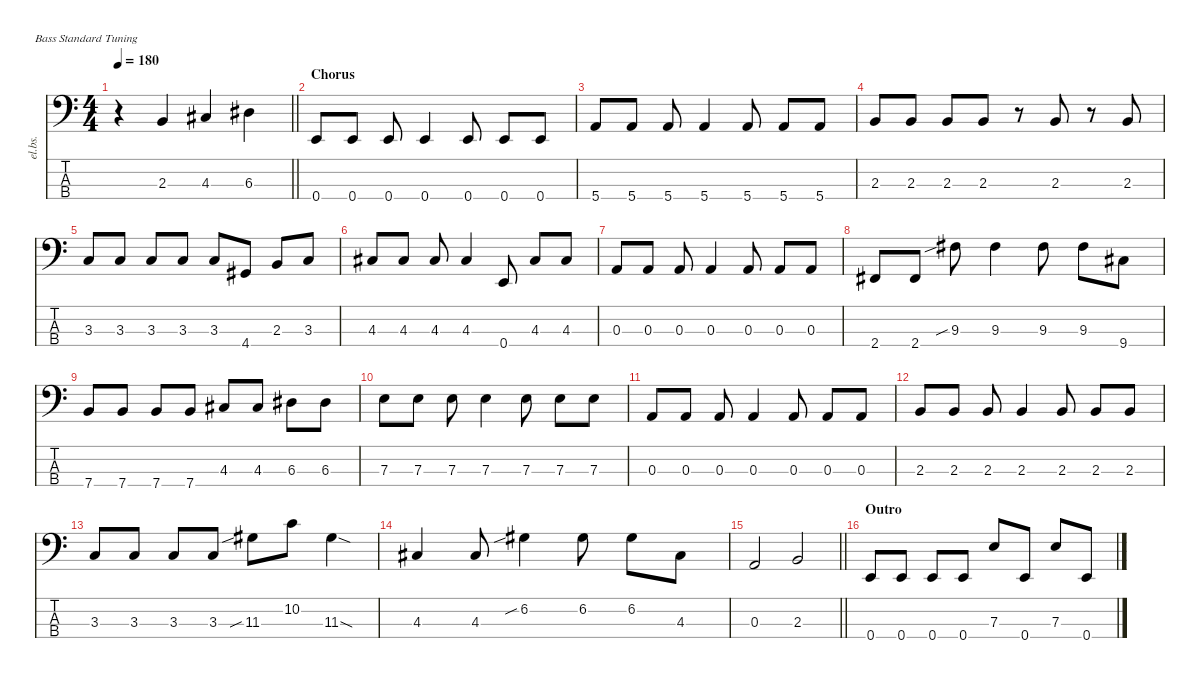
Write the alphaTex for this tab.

\defaultSystemsLayout 4
\hideDynamics
\bracketExtendMode nobrackets
\otherSystemsTrackNameOrientation horizontal
\track ("Bass: Mio Akiyama" "el.bs.") {instrument electricbassfinger}
\staff {score tabs}
\tuning (G2 D2 A1 E1)
\ts (4 4)
\tempo 180
\clef f4
\barLineRight lightlight
\ks c
r.4{dy f} 2.3.4 4.3{acc #}.4 6.3{acc #}.4 |
\section ("" "Chorus")
0.4.8 0.4.8 0.4.8 0.4.4 0.4.8 0.4.8 0.4.8 |
5.4.8 5.4.8 5.4.8 5.4.4 5.4.8 5.4.8 5.4.8 |
2.3.8 2.3.8 2.3.8 2.3.8 r.8 2.3.8 r.8 2.3.8 |
3.3.8 3.3.8 3.3.8 3.3.8 3.3.8 4.4{acc #}.8 2.3.8 3.3.8 |
4.3{acc #}.8 4.3{acc #}.8 4.3{acc #}.8 4.3{acc #}.4 0.4.8 4.3{acc #}.8 4.3{acc #}.8 |
0.3.8 0.3.8 0.3.8 0.3.4 0.3.8 0.3.8 0.3.8 |
2.4{acc #}.8 2.4{acc #}.8 9.3{sib acc #}.8 9.3{acc #}.4 9.3{acc #}.8 9.3{acc #}.8 9.4{acc #}.8 |
7.4.8 7.4.8 7.4.8 7.4.8 4.3{acc #}.8 4.3{acc #}.8 6.3{acc #}.8 6.3{acc #}.8 |
7.3.8 7.3.8 7.3.8 7.3.4 7.3.8 7.3.8 7.3.8 |
0.3.8 0.3.8 0.3.8 0.3.4 0.3.8 0.3.8 0.3.8 |
2.3.8 2.3.8 2.3.8 2.3.4 2.3.8 2.3.8 2.3.8 |
3.3.8 3.3.8 3.3.8 3.3.8 11.3{sib acc #}.8 10.2.8 11.3{sod acc #}.4 |
4.3{acc #}.4 4.3{acc #}.8 6.2{sib acc #}.4 6.2{acc #}.8 6.2{acc #}.8 4.3{acc #}.8 |
\barLineRight lightlight
0.3.2 2.3.2 |
\section ("" "Outro")
0.4.8 0.4.8 0.4.8 0.4.8 7.3.8 0.4.8 7.3.8 0.4.8
